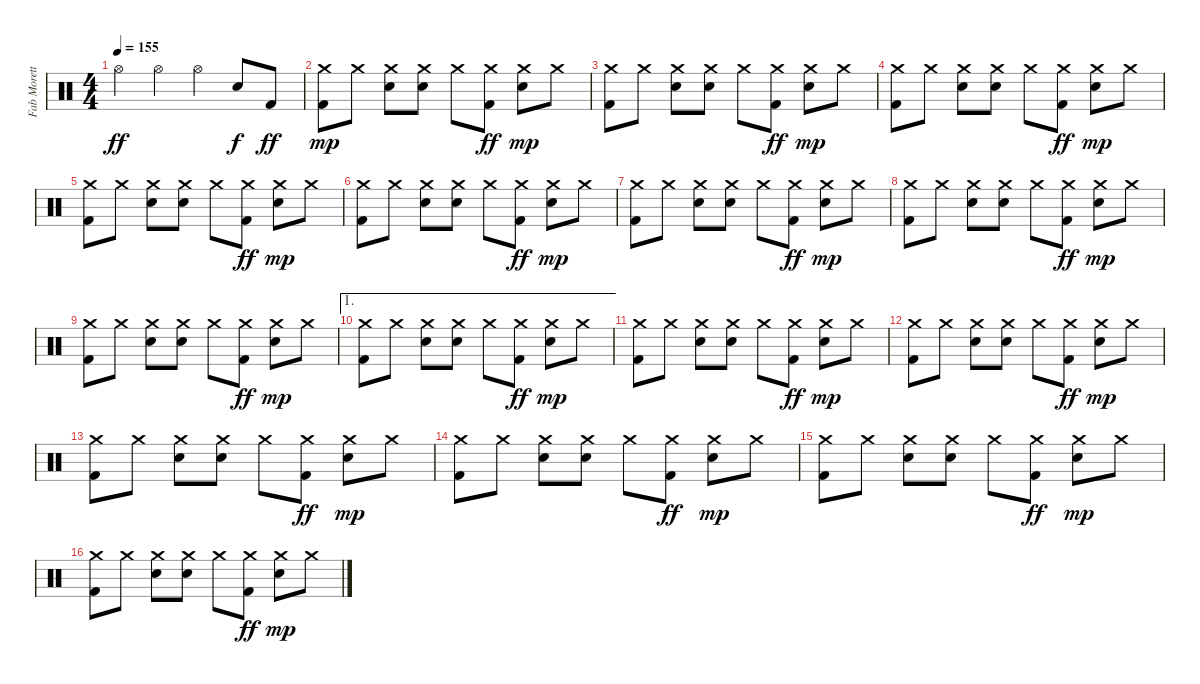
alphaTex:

\track ("Fab Moretti" "Fab Morett") {instrument percussion}
\staff {score}
\articulation defaults
\ts (4 4)
\tempo 155
\clef neutral
\ks c "Hi-Hat (open)".4{dy ff} "Hi-Hat (open)".4 "Hi-Hat (open)".4 "Electric Snare (hit)".8{dy f} "Kick (hit) 2".8{dy ff}
|
("Crash medium (hit)" "Kick (hit) 2").8{dy mp} "Crash medium (hit)".8 ("Crash medium (hit)" "Electric Snare (hit)").8 ("Crash medium (hit)" "Electric Snare (hit)").8 "Crash medium (hit)".8 ("Crash medium (hit)" "Kick (hit) 2").8{dy ff} ("Crash medium (hit)" "Electric Snare (hit)").8{dy mp} "Crash medium (hit)".8 |
("Crash medium (hit)" "Kick (hit) 2").8 "Crash medium (hit)".8 ("Crash medium (hit)" "Electric Snare (hit)").8 ("Crash medium (hit)" "Electric Snare (hit)").8 "Crash medium (hit)".8 ("Crash medium (hit)" "Kick (hit) 2").8{dy ff} ("Crash medium (hit)" "Electric Snare (hit)").8{dy mp} "Crash medium (hit)".8 |
("Crash medium (hit)" "Kick (hit) 2").8 "Crash medium (hit)".8 ("Crash medium (hit)" "Electric Snare (hit)").8 ("Crash medium (hit)" "Electric Snare (hit)").8 "Crash medium (hit)".8 ("Crash medium (hit)" "Kick (hit) 2").8{dy ff} ("Crash medium (hit)" "Electric Snare (hit)").8{dy mp} "Crash medium (hit)".8 |
("Crash medium (hit)" "Kick (hit) 2").8 "Crash medium (hit)".8 ("Crash medium (hit)" "Electric Snare (hit)").8 ("Crash medium (hit)" "Electric Snare (hit)").8 "Crash medium (hit)".8 ("Crash medium (hit)" "Kick (hit) 2").8{dy ff} ("Crash medium (hit)" "Electric Snare (hit)").8{dy mp} "Crash medium (hit)".8 |
("Crash medium (hit)" "Kick (hit) 2").8 "Crash medium (hit)".8 ("Crash medium (hit)" "Electric Snare (hit)").8 ("Crash medium (hit)" "Electric Snare (hit)").8 "Crash medium (hit)".8 ("Crash medium (hit)" "Kick (hit) 2").8{dy ff} ("Crash medium (hit)" "Electric Snare (hit)").8{dy mp} "Crash medium (hit)".8 |
("Crash medium (hit)" "Kick (hit) 2").8 "Crash medium (hit)".8 ("Crash medium (hit)" "Electric Snare (hit)").8 ("Crash medium (hit)" "Electric Snare (hit)").8 "Crash medium (hit)".8 ("Crash medium (hit)" "Kick (hit) 2").8{dy ff} ("Crash medium (hit)" "Electric Snare (hit)").8{dy mp} "Crash medium (hit)".8 |
("Crash medium (hit)" "Kick (hit) 2").8 "Crash medium (hit)".8 ("Crash medium (hit)" "Electric Snare (hit)").8 ("Crash medium (hit)" "Electric Snare (hit)").8 "Crash medium (hit)".8 ("Crash medium (hit)" "Kick (hit) 2").8{dy ff} ("Crash medium (hit)" "Electric Snare (hit)").8{dy mp} "Crash medium (hit)".8 |
("Crash medium (hit)" "Kick (hit) 2").8 "Crash medium (hit)".8 ("Crash medium (hit)" "Electric Snare (hit)").8 ("Crash medium (hit)" "Electric Snare (hit)").8 "Crash medium (hit)".8 ("Crash medium (hit)" "Kick (hit) 2").8{dy ff} ("Crash medium (hit)" "Electric Snare (hit)").8{dy mp} "Crash medium (hit)".8 |
\ae 1
("Crash medium (hit)" "Kick (hit) 2").8 "Crash medium (hit)".8 ("Crash medium (hit)" "Electric Snare (hit)").8 ("Crash medium (hit)" "Electric Snare (hit)").8 "Crash medium (hit)".8 ("Crash medium (hit)" "Kick (hit) 2").8{dy ff} ("Crash medium (hit)" "Electric Snare (hit)").8{dy mp} "Crash medium (hit)".8 |
("Crash medium (hit)" "Kick (hit) 2").8 "Crash medium (hit)".8 ("Crash medium (hit)" "Electric Snare (hit)").8 ("Crash medium (hit)" "Electric Snare (hit)").8 "Crash medium (hit)".8 ("Crash medium (hit)" "Kick (hit) 2").8{dy ff} ("Crash medium (hit)" "Electric Snare (hit)").8{dy mp} "Crash medium (hit)".8 |
("Crash medium (hit)" "Kick (hit) 2").8 "Crash medium (hit)".8 ("Crash medium (hit)" "Electric Snare (hit)").8 ("Crash medium (hit)" "Electric Snare (hit)").8 "Crash medium (hit)".8 ("Crash medium (hit)" "Kick (hit) 2").8{dy ff} ("Crash medium (hit)" "Electric Snare (hit)").8{dy mp} "Crash medium (hit)".8 |
("Crash medium (hit)" "Kick (hit) 2").8 "Crash medium (hit)".8 ("Crash medium (hit)" "Electric Snare (hit)").8 ("Crash medium (hit)" "Electric Snare (hit)").8 "Crash medium (hit)".8 ("Crash medium (hit)" "Kick (hit) 2").8{dy ff} ("Crash medium (hit)" "Electric Snare (hit)").8{dy mp} "Crash medium (hit)".8 |
("Crash medium (hit)" "Kick (hit) 2").8 "Crash medium (hit)".8 ("Crash medium (hit)" "Electric Snare (hit)").8 ("Crash medium (hit)" "Electric Snare (hit)").8 "Crash medium (hit)".8 ("Crash medium (hit)" "Kick (hit) 2").8{dy ff} ("Crash medium (hit)" "Electric Snare (hit)").8{dy mp} "Crash medium (hit)".8 |
("Crash medium (hit)" "Kick (hit) 2").8 "Crash medium (hit)".8 ("Crash medium (hit)" "Electric Snare (hit)").8 ("Crash medium (hit)" "Electric Snare (hit)").8 "Crash medium (hit)".8 ("Crash medium (hit)" "Kick (hit) 2").8{dy ff} ("Crash medium (hit)" "Electric Snare (hit)").8{dy mp} "Crash medium (hit)".8 |
("Crash medium (hit)" "Kick (hit) 2").8 "Crash medium (hit)".8 ("Crash medium (hit)" "Electric Snare (hit)").8 ("Crash medium (hit)" "Electric Snare (hit)").8 "Crash medium (hit)".8 ("Crash medium (hit)" "Kick (hit) 2").8{dy ff} ("Crash medium (hit)" "Electric Snare (hit)").8{dy mp} "Crash medium (hit)".8
